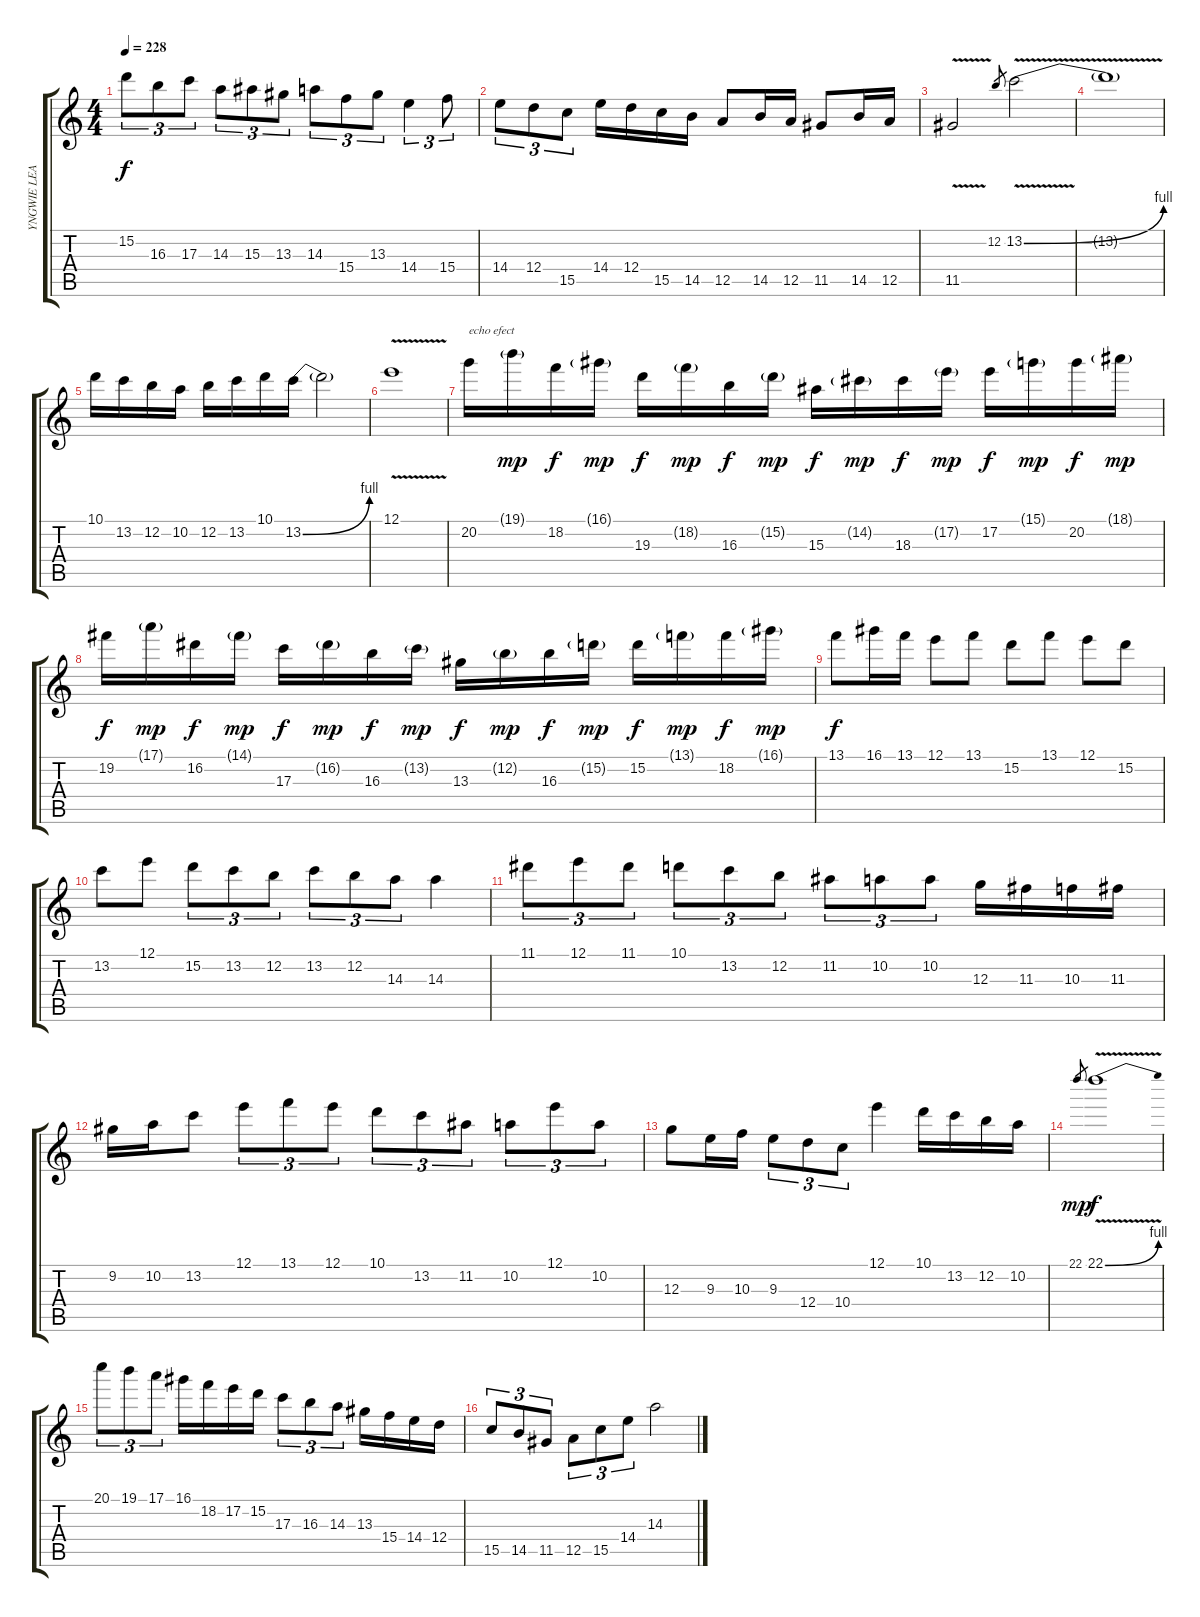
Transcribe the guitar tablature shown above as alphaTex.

\track ("YNGWIE LEAD GUITAR" "YNGWIE LEA") {instrument distortionguitar}
\staff {score tabs}
\tuning (E4 B3 G3 D3 A2 E2) {hide}
\ts (4 4)
\tempo 228
\clef g2
\ks c
15.2.8{tu (3 2) dy f} 16.3.8{tu (3 2)} 17.3.8{tu (3 2)} 14.3.8{tu (3 2)} 15.3.8{tu (3 2)} 13.3.8{tu (3 2)} 14.3.8{tu (3 2)} 15.4.8{tu (3 2)} 13.3.8{tu (3 2)} 14.4.4{tu (3 2)} 15.4.8{tu (3 2)} |
14.4.8{tu (3 2)} 12.4.8{tu (3 2)} 15.5.8{tu (3 2)} 14.4.16 12.4.16 15.5.16 14.5.16 12.5.8 14.5.16 12.5.16 11.5.8 14.5.16 12.5.16 |
11.5{v}.2 12.2.8{gr} 13.2{be (bend 0 0 60 4) v}.2 |
13.2{t}.1 |
10.1.16 13.2.16 12.2.16 10.2.16 12.2.16 13.2.16 10.1.16 13.2{be (bend 0 0 60 4)}.16 13.2{t}.2 |
12.1{v}.1 |
20.2.16{txt "echo efect"} 19.1{g}.16{dy mp} 18.2.16{dy f} 16.1{g}.16{dy mp} 19.3.16{dy f} 18.2{g}.16{dy mp} 16.3.16{dy f} 15.2{g}.16{dy mp} 15.3.16{dy f} 14.2{g}.16{dy mp} 18.3.16{dy f} 17.2{g}.16{dy mp} 17.2.16{dy f} 15.1{g}.16{dy mp} 20.2.16{dy f} 18.1{g}.16{dy mp} |
19.2.16{dy f} 17.1{g}.16{dy mp} 16.2.16{dy f} 14.1{g}.16{dy mp} 17.3.16{dy f} 16.2{g}.16{dy mp} 16.3.16{dy f} 13.2{g}.16{dy mp} 13.3.16{dy f} 12.2{g}.16{dy mp} 16.3.16{dy f} 15.2{g}.16{dy mp} 15.2.16{dy f} 13.1{g}.16{dy mp} 18.2.16{dy f} 16.1{g}.16{dy mp} |
13.1.8{dy f} 16.1.16 13.1.16 12.1.8 13.1.8 15.2.8 13.1.8 12.1.8 15.2.8 |
13.2.8 12.1.8 15.2.8{tu (3 2)} 13.2.8{tu (3 2)} 12.2.8{tu (3 2)} 13.2.8{tu (3 2)} 12.2.8{tu (3 2)} 14.3.8{tu (3 2)} 14.3.4 |
11.1.8{tu (3 2)} 12.1.8{tu (3 2)} 11.1.8{tu (3 2)} 10.1.8{tu (3 2)} 13.2.8{tu (3 2)} 12.2.8{tu (3 2)} 11.2.8{tu (3 2)} 10.2.8{tu (3 2)} 10.2.8{tu (3 2)} 12.3.16 11.3.16 10.3.16 11.3.16 |
9.2.16 10.2.16 13.2.8 12.1.8{tu (3 2)} 13.1.8{tu (3 2)} 12.1.8{tu (3 2)} 10.1.8{tu (3 2)} 13.2.8{tu (3 2)} 11.2.8{tu (3 2)} 10.2.8{tu (3 2)} 12.1.8{tu (3 2)} 10.2.8{tu (3 2)} |
12.3.8 9.3.16 10.3.16 9.3.8{tu (3 2)} 12.4.8{tu (3 2)} 10.4.8{tu (3 2)} 12.1.4 10.1.16 13.2.16 12.2.16 10.2.16 |
22.1.8{gr dy mp} 22.1{be (bend 0 0 60 4) v}.1{dy f} |
20.1.8{tu (3 2)} 19.1.8{tu (3 2)} 17.1.8{tu (3 2)} 16.1.16 18.2.16 17.2.16 15.2.16 17.3.8{tu (3 2)} 16.3.8{tu (3 2)} 14.3.8{tu (3 2)} 13.3.16 15.4.16 14.4.16 12.4.16 |
15.5.8{tu (3 2)} 14.5.8{tu (3 2)} 11.5.8{tu (3 2)} 12.5.8{tu (3 2)} 15.5.8{tu (3 2)} 14.4.8{tu (3 2)} 14.3.2
